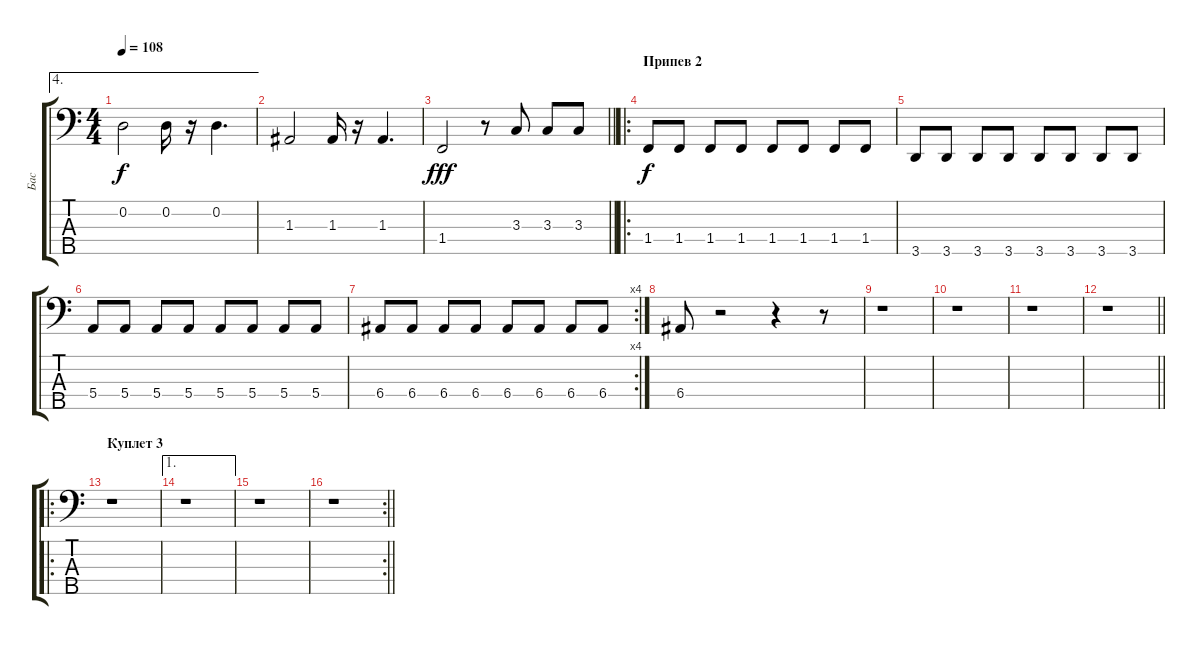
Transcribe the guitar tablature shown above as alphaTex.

\track ("Бас" "Бас") {instrument electricbassfinger}
\staff {score tabs}
\tuning (G2 D2 A1 E1 B0) {hide}
\ae 4
\ts (4 4)
\tempo 108
\clef f4
\ks c
0.2.2{dy f} 0.2.16 r.16 0.2.4{d} |
1.3.2 1.3.16 r.16 1.3.4{d} |
\barLineRight lightlight
1.4.2{dy fff} r.8 3.3.8 3.3.8 3.3.8 |
\ro
\section ("" "Припев 2")
1.4.8{dy f} 1.4.8 1.4.8 1.4.8 1.4.8 1.4.8 1.4.8 1.4.8 |
3.5.8 3.5.8 3.5.8 3.5.8 3.5.8 3.5.8 3.5.8 3.5.8 |
5.4.8 5.4.8 5.4.8 5.4.8 5.4.8 5.4.8 5.4.8 5.4.8 |
\rc 4
6.4.8 6.4.8 6.4.8 6.4.8 6.4.8 6.4.8 6.4.8 6.4.8 |
6.4.8 r.2 r.4 r.8 |
r.1 |
r.1 |
r.1 |
\barLineRight lightlight
r.1 |
\ro
\section ("" "Куплет 3")
r.1 |
\ae 1
r.1 |
r.1 |
\rc 2
\barLineRight lightlight
r.1
